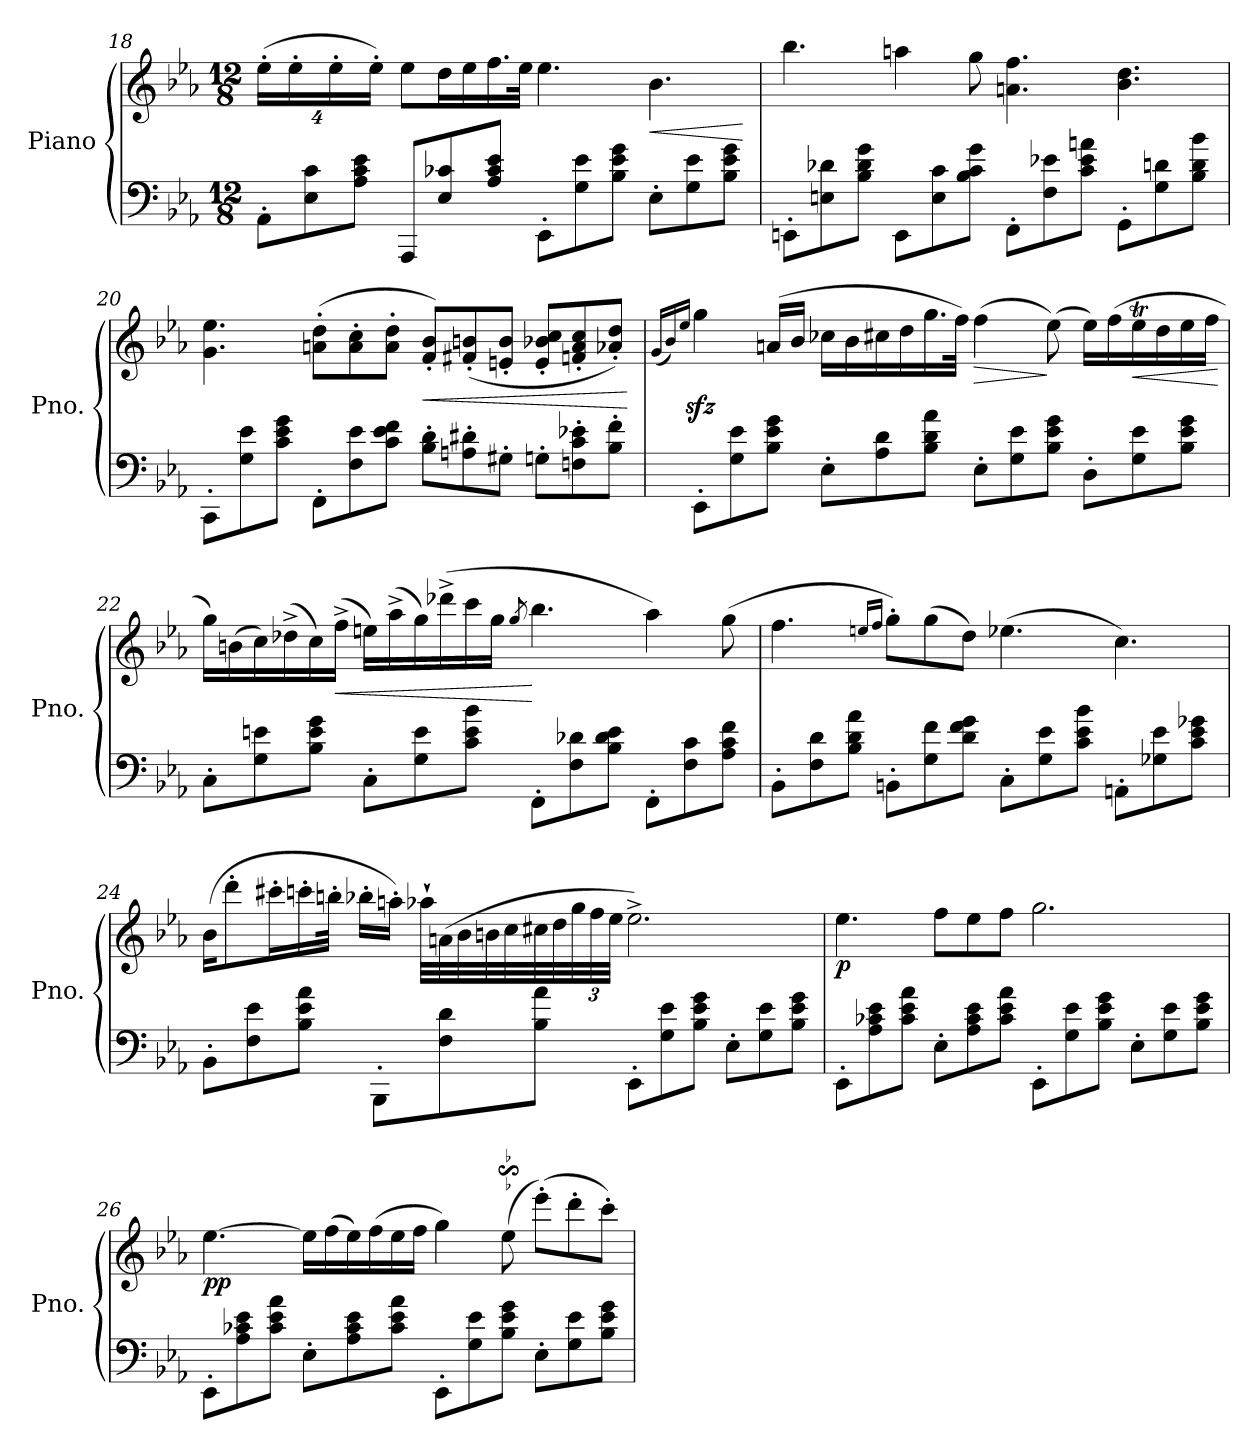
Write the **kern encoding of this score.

**kern	**kern	**dynam
*part1	*part1	*part1
*staff2	*staff1	*staff1/2
*I"Piano	*	*
*I'Pno.	*	*
*clefF4	*clefG2	*
*k[b-e-a-]	*k[b-e-a-]	*
*M12/8	*M12/8	*
*	*Xbrackettup	*
=18	=18	=18
8AA-'\L	(32%3ee-'\L	.
.	32%3ee-'\	.
8E-\ 8c\	.	.
.	32%3ee-'\	.
8A-\ 8c\ 8e-\J	.	.
.	32%3ee-'\J)	.
8AAA-/L	8ee-\L	.
8E-/ 8c-X/	16dd\L	.
.	16ee-\	.
8A-/ 8c-/ 8e-/J	16.ff\	.
.	32ee-\JJk	.
8EE-'\L	4.ee-\	.
8G\ 8e-\	.	.
8B-\ 8e-\ 8g\J	.	.
!	!	!LO:HP:b
8E-'\L	4.b-\	<
8G\ 8e-\	.	.
8B-\ 8e-\ 8g\J	.	.
.	.	[
!!LO:LB:g=z
=19	=19	=19
8EEn'\L	4.bb-\	.
8En\ 8d-X\	.	.
8B-\ 8d-\ 8g\J	.	.
8EE\L	4aan\	.
8E\ 8c\	.	.
8B-\ 8c\ 8g\J	8gg\	.
8FF'\L	4.an\ 4.ff\	.
8F\ 8e-X\	.	.
8c\ 8e-\ 8an\J	.	.
8GG'\L	4.b-\ 4.dd\	.
8G\ 8dn\	.	.
8B-\ 8d\ 8b-\J	.	.
=20	=20	=20
8CC'\L	4.g\ 4.ee-\	.
8G\ 8e-\	.	.
8c\ 8e-\ 8g\J	.	.
8FF'\L	(8an\' 8dd\'L	.
8F\ 8e-\	8a\' 8cc\'	.
8c\ 8e-\ 8f\J	8a\' 8dd\'J	.
*	*MM55	*
!	!	!LO:HP:b
8B-\' 8d\'L	8f/' 8b-/'L)	<
8An\' 8d#X\'	(8f#X/' 8bn/'	.
8G#X'\J	8en/' 8b/'J	.
*	*MM53	*
8Gn'\L	8e/' 8b-X/' 8cc/'L	.
8Fn\' 8c\' 8e-X\'	8fn/' 8a/' 8cc/'	.
8B-\' 8f\'J	8a-X/' 8dd/'J)	.
.	.	[
!!LO:PB:g=z
=21	=21	=21
*	*MM60	*
.	(16qg/LL	.
.	16qb-/)	.
.	16qee-/JJ	.
8EE-'\L	4ggzz<\	.
8G\ 8e-\	.	.
8B-\ 8e-\ 8g\J	(16an/LL	.
.	16b-/JJ	.
8E-'\L	16cc-X\LL	.
.	16b-\	.
8A-\ 8d\	16cc#X\	.
.	16dd\	.
8B-\ 8d\ 8a-\J	16.gg\	.
.	32ff\JJk)	.
!	!	!LO:HP:b
8E-'\L	(4ff\	>
8G\ 8e-\	.	.
8B-\ 8e-\ 8g\J	(8ee-\)	]
8D'\L	16ee-\LL)	.
.	(16ff\	.
!	!	!LO:HP:b
8G\ 8e-\	16ee-T\	<
.	16dd\	.
8B-\ 8e-\ 8g\J	16ee-\	.
.	16ff\JJ	.
.	.	[
!!LO:LB:g=z
=22	=22	=22
8C'\L	16gg\LL)	.
*	*MM55	*
.	(16bn\	.
8G\ 8en\	16cc\)	.
.	(16dd-X^\	.
8B-\ 8e\ 8g\J	16cc\)	.
*	*MM53	*
!	!	!LO:HP:b
.	(16ff^\JJ	<
8C'\L	16een\LL)	.
.	(16aa-^\	.
8G\ 8e\	16gg\)	.
*	*MM50	*
.	(16ddd-X^\	.
8c\ 8e\ 8b-\J	16ccc\	.
.	16gg\JJ	.
*	*MM60	*
.	8qgg/	.
8FF'\L	4.bb-\	[
8F\ 8d-X\	.	.
8B-\ 8d-\ 8e\J	.	.
8FF'\L	4aa-\)	.
8F\ 8c\	.	.
8A-\ 8c\ 8f\J	(8gg\	.
=23	=23	=23
8BB-'\L	4.ff\	.
8F\ 8d\	.	.
8B-\ 8d\ 8a-\J	.	.
.	16qeen/LL	.
.	16qff/JJ	.
8BBn'\L	8gg'\L)	.
8G\ 8f\	(8gg\	.
8d\ 8f\ 8g\J	8dd\J)	.
8C'\L	(4.ee-X\	.
8G\ 8e-\	.	.
8c\ 8e-\ 8b-\J	.	.
8AAn'\L	4.cc\)	.
8G-X\ 8e-\	.	.
8c\ 8e-\ 8g-X\J	.	.
!!LO:LB:g=z
=24	=24	=24
8BB-'\L	(16b-\KL	.
.	8ddd'\	.
8F\ 8e-\	.	.
.	16ccc#X'\L	.
8B-\ 8e-\ 8a-\J	16cccn'\	.
.	32bbn'\JJk	.
.	16bb-X'\LL	.
8BBB-'\L	.	.
.	16aan'\JJ)	.
.	32aa-X`\LLL	.
8F\ 8d\	(32an\	.
.	32b-\	.
.	32bn\	.
.	32cc\	.
8B-\ 8a-\J	32cc#X\	.
.	32dd\	.
.	48gg\	.
.	48ff\	.
.	48ee-\JJJ	.
8EE-'\L	2.ee-^\)	.
8G\ 8e-\	.	.
8B-\ 8e-\ 8g\J	.	.
8E-'\L	.	.
8G\ 8e-\	.	.
8B-\ 8e-\ 8g\J	.	.
=25	=25	=25
!	!	!LO:DY:b
8EE-'\L	4.ee-\	p
8A-\ 8c-X\ 8e-\	.	.
8c-\ 8e-\ 8a-\J	.	.
8E-'\L	8ff\L	.
8A-\ 8c-\ 8e-\	8ee-\	.
8c-\ 8e-\ 8a-\J	8ff\J	.
8EE-'\L	2.gg\	.
8G\ 8e-\	.	.
8B-\ 8e-\ 8g\J	.	.
8E-'\L	.	.
8G\ 8e-\	.	.
8B-\ 8e-\ 8g\J	.	.
!!LO:LB:g=z
=26	=26	=26
!	!	!LO:DY:b
8EE-'\L	[4.ee-\	pp
8A-\ 8c-X\ 8e-\	.	.
8c-\ 8e-\ 8a-\J	.	.
8E-'\L	16ee-\LL]	.
.	(16ff\	.
8A-\ 8c-\ 8e-\	16ee-\)	.
.	(16ff\	.
8c-\ 8e-\ 8a-\J	16ee-\	.
.	16ff\JJ	.
8EE-'\L	4gg\)	.
8G\ 8e-\	.	.
8B-\ 8e-\ 8g\J	(8ee-s$Ss\	.
8E-'\L	(8eee-'\L)	.
8G\ 8e-\	8ddd'\	.
8B-\ 8e-\ 8g\J	8ccc'\J)	.
=	=	=
*-	*-	*-
